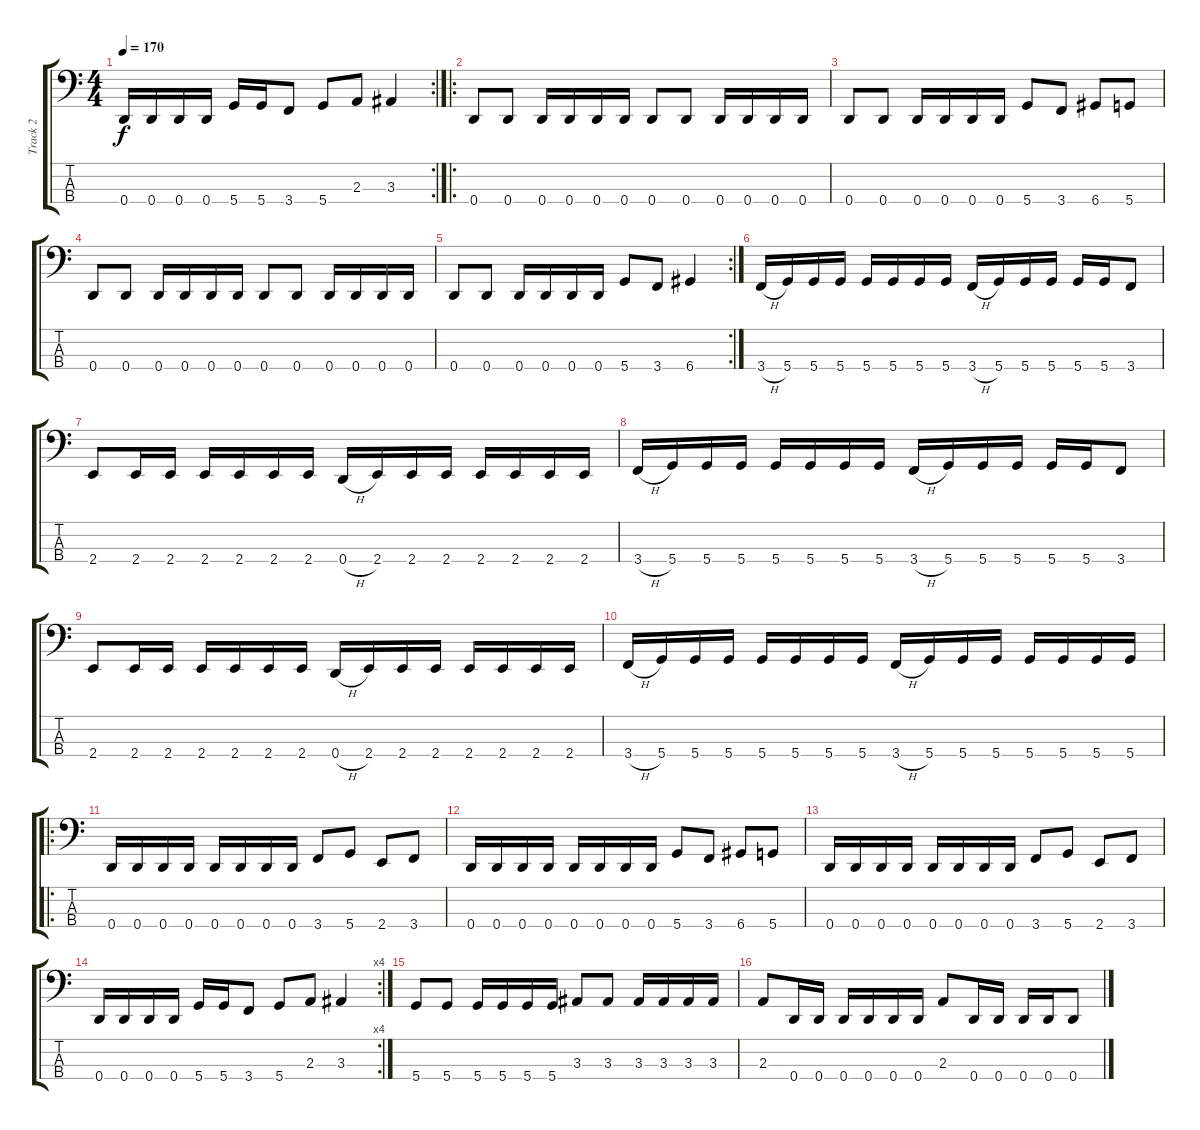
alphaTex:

\track ("Track 2" "Track 2") {instrument electricbasspick}
\staff {score tabs}
\tuning (F2 C2 G1 D1) {hide}
\rc 2
\ts (4 4)
\tempo 170
\clef f4
\ks c
0.4.16{dy f} 0.4.16 0.4.16 0.4.16 5.4.16 5.4.16 3.4.8 5.4.8 2.3.8 3.3.4 |
\ro
0.4.8 0.4.8 0.4.16 0.4.16 0.4.16 0.4.16 0.4.8 0.4.8 0.4.16 0.4.16 0.4.16 0.4.16 |
0.4.8 0.4.8 0.4.16 0.4.16 0.4.16 0.4.16 5.4.8 3.4.8 6.4.8 5.4.8 |
0.4.8 0.4.8 0.4.16 0.4.16 0.4.16 0.4.16 0.4.8 0.4.8 0.4.16 0.4.16 0.4.16 0.4.16 |
\rc 2
0.4.8 0.4.8 0.4.16 0.4.16 0.4.16 0.4.16 5.4.8 3.4.8 6.4.4 |
3.4{h}.16 5.4.16 5.4.16 5.4.16 5.4.16 5.4.16 5.4.16 5.4.16 3.4{h}.16 5.4.16 5.4.16 5.4.16 5.4.16 5.4.16 3.4.8 |
2.4.8 2.4.16 2.4.16 2.4.16 2.4.16 2.4.16 2.4.16 0.4{h}.16 2.4.16 2.4.16 2.4.16 2.4.16 2.4.16 2.4.16 2.4.16 |
3.4{h}.16 5.4.16 5.4.16 5.4.16 5.4.16 5.4.16 5.4.16 5.4.16 3.4{h}.16 5.4.16 5.4.16 5.4.16 5.4.16 5.4.16 3.4.8 |
2.4.8 2.4.16 2.4.16 2.4.16 2.4.16 2.4.16 2.4.16 0.4{h}.16 2.4.16 2.4.16 2.4.16 2.4.16 2.4.16 2.4.16 2.4.16 |
3.4{h}.16 5.4.16 5.4.16 5.4.16 5.4.16 5.4.16 5.4.16 5.4.16 3.4{h}.16 5.4.16 5.4.16 5.4.16 5.4.16 5.4.16 5.4.16 5.4.16 |
\ro
0.4.16 0.4.16 0.4.16 0.4.16 0.4.16 0.4.16 0.4.16 0.4.16 3.4.8 5.4.8 2.4.8 3.4.8 |
0.4.16 0.4.16 0.4.16 0.4.16 0.4.16 0.4.16 0.4.16 0.4.16 5.4.8 3.4.8 6.4.8 5.4.8 |
0.4.16 0.4.16 0.4.16 0.4.16 0.4.16 0.4.16 0.4.16 0.4.16 3.4.8 5.4.8 2.4.8 3.4.8 |
\rc 4
0.4.16 0.4.16 0.4.16 0.4.16 5.4.16 5.4.16 3.4.8 5.4.8 2.3.8 3.3.4 |
5.4.8 5.4.8 5.4.16 5.4.16 5.4.16 5.4.16 3.3.8 3.3.8 3.3.16 3.3.16 3.3.16 3.3.16 |
2.3.8 0.4.16 0.4.16 0.4.16 0.4.16 0.4.16 0.4.16 2.3.8 0.4.16 0.4.16 0.4.16 0.4.16 0.4.8
